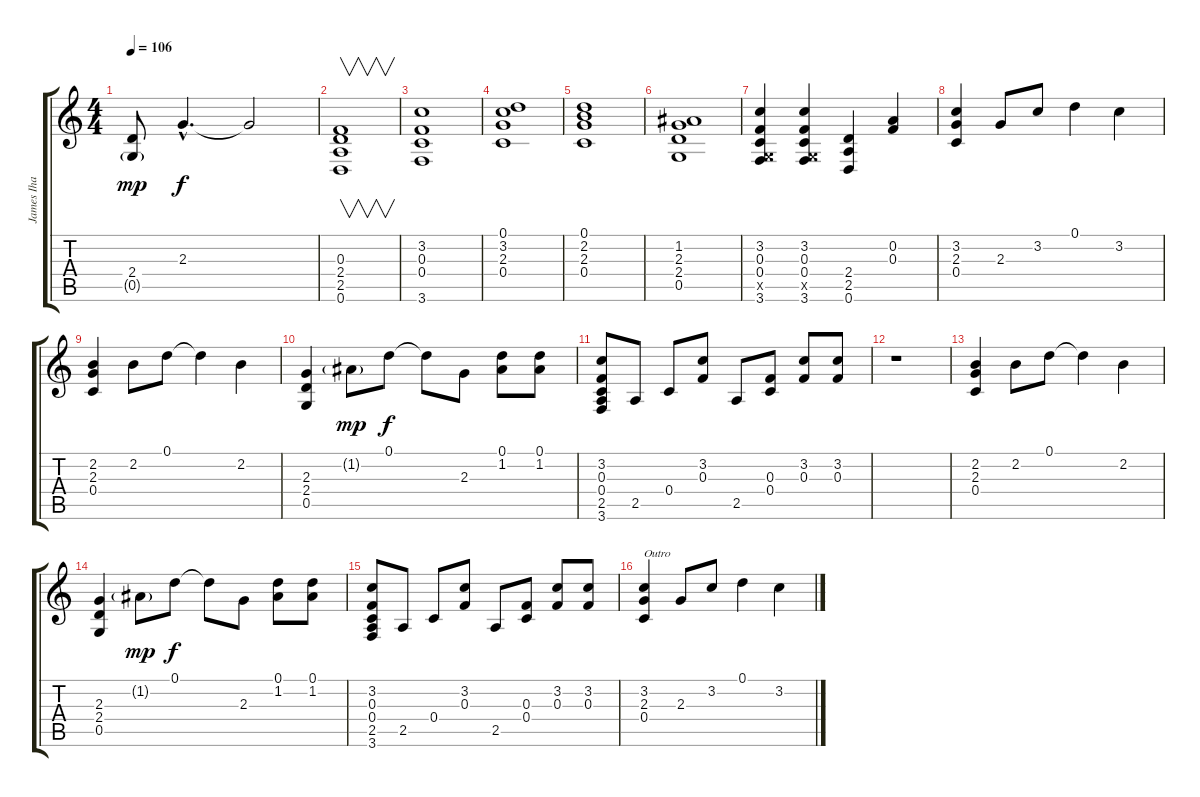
\track ("James Iha" "James Iha") {instrument electricguitarclean}
\staff {score tabs}
\tuning (D4 A3 F3 C3 G2 D2) {hide}
\ts (4 4)
\tempo 106
\clef g2
\ks c
(2.4 0.5{g}).8{dy mp} 2.3{hac}.4{d dy f} 2.3{t}.2 |
(0.3 2.4 2.5 0.6).1{v} |
(3.2 0.3 0.4 3.6).1 |
(0.1 3.2 2.3 0.4).1 |
(0.1 2.2 2.3 0.4).1 |
(1.2 2.3 2.4 0.5).1 |
(3.2 0.3 0.4 0.5{x} 3.6).4 (3.2 0.3 0.4 0.5{x} 3.6).4 (2.4 2.5 0.6).4 (0.2 0.3).4 |
(3.2 2.3 0.4).4 2.3.8 3.2.8 0.1.4 3.2.4 |
(2.2 2.3 0.4).4 2.2.8 0.1.8 0.1{t}.4 2.2.4 |
(2.3 2.4 0.5).4 1.2{g}.8{dy mp} 0.1.8{dy f} 0.1{t}.8 2.3.8 (0.1 1.2).8 (0.1 1.2).8 |
(3.2 0.3 0.4 2.5 3.6).8 2.5.8 0.4.8 (3.2 0.3).8 2.5.8 (0.3 0.4).8 (3.2 0.3).8 (3.2 0.3).8 |
r.1 |
(2.2 2.3 0.4).4 2.2.8 0.1.8 0.1{t}.4 2.2.4 |
(2.3 2.4 0.5).4 1.2{g}.8{dy mp} 0.1.8{dy f} 0.1{t}.8 2.3.8 (0.1 1.2).8 (0.1 1.2).8 |
(3.2 0.3 0.4 2.5 3.6).8 2.5.8 0.4.8 (3.2 0.3).8 2.5.8 (0.3 0.4).8 (3.2 0.3).8 (3.2 0.3).8 |
(3.2 2.3 0.4).4{txt "Outro"} 2.3.8 3.2.8 0.1.4 3.2.4
